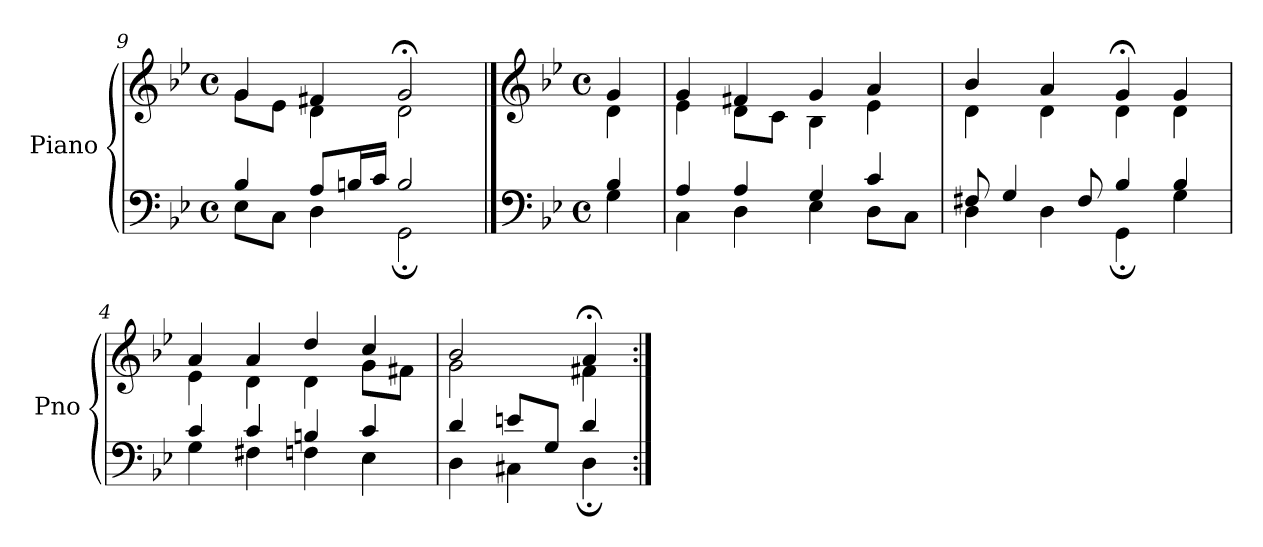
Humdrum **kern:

**kern	**kern
*part1	*part1
*staff2	*staff1
*I"Piano	*
*I'Pno	*
*clefF4	*clefG2
*k[b-e-]	*k[b-e-]
*M4/4	*M4/4
*met(c)	*met(c)
=9	=9
*^	*^
4B-/	8E-\L	4g/	8g\L
.	8C\J	.	8e-\J
8A/L	4D\	4f#X/	4d\
16Bn/L	.	.	.
16c/JJ	.	.	.
2B/	2GG;\	2g;</	2d\
==1	==1	==1	==1
*clefF4	*	*clefG2	*
*k[b-e-]	*	*k[b-e-]	*
*M4/4	*	*M4/4	*
*met(c)	*	*met(c)	*
4B-/	4G\	4g/	4d\
=2	=2	=2	=2
4A/	4C\	4g/	4e-\
4A/	4D\	4f#X/	8d\L
.	.	.	8c\J
4G/	4E-\	4g/	4B-\
4c/	8D\L	4a/	4e-\
.	8C\J	.	.
=3	=3	=3	=3
8F#X/	4D\	4b-/	4d\
4G/	.	.	.
.	4D\	4a/	4d\
8F#/	.	.	.
4B-/	4GG;\	4g;</	4d\
4B-/	4G\	4g/	4d\
=4	=4	=4	=4
4c/	4G\	4a/	4e-\
4c/	4F#X\	4a/	4d\
4Bn/	4Fn\	4dd/	4d\
4c/	4E-\	4cc/	8g\L
.	.	.	8f#X\J
=5	=5	=5	=5
4d/	4D\	2b-/	2g\
8en/L	4C#X\	.	.
8G/J	.	.	.
4d/	4D;\	4a;</	4f#X\
*v	*v	*	*
*	*v	*v
=:|!	=:|!
*-	*-
